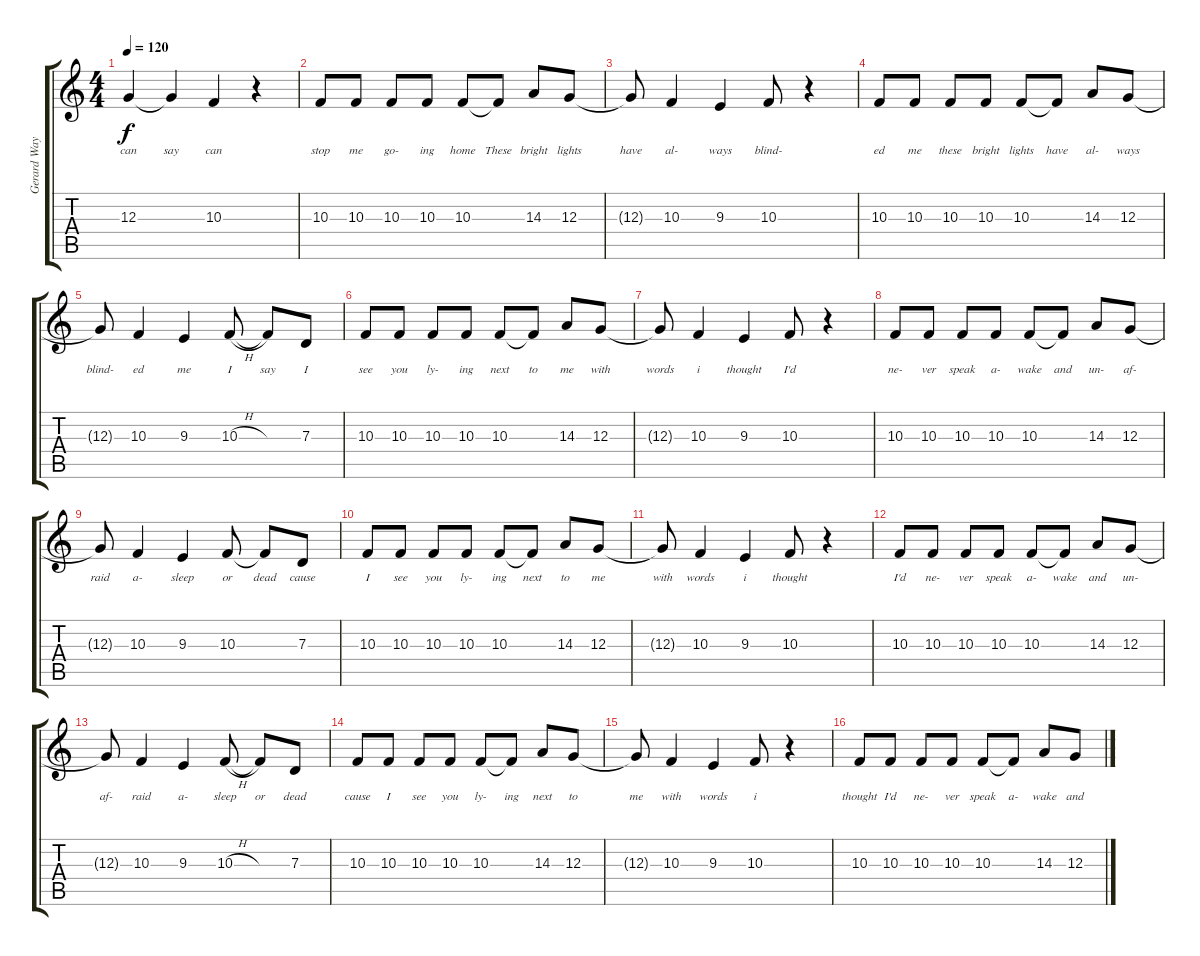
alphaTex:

\track ("Gerard Way" "Gerard Way") {instrument tenorsax}
\staff {score tabs}
\tuning (E4 B3 G3 D3 A2 E2) {hide}
\ts (4 4)
\tempo 120
\clef g2
\ks c
12.3{t}.4{lyrics (0 "can") lyrics (1 "") lyrics (2 "") lyrics (3 "") lyrics (4 "") dy f} 12.3{t}.4{lyrics (0 "say") lyrics (1 "") lyrics (2 "") lyrics (3 "") lyrics (4 "")} 10.3.4{lyrics (0 "can") lyrics (1 "") lyrics (2 "") lyrics (3 "") lyrics (4 "")} r.4 |
10.3.8{lyrics (0 "stop") lyrics (1 "") lyrics (2 "") lyrics (3 "") lyrics (4 "")} 10.3.8{lyrics (0 "me") lyrics (1 "") lyrics (2 "") lyrics (3 "") lyrics (4 "")} 10.3.8{lyrics (0 "go-") lyrics (1 "") lyrics (2 "") lyrics (3 "") lyrics (4 "")} 10.3.8{lyrics (0 "ing") lyrics (1 "") lyrics (2 "") lyrics (3 "") lyrics (4 "")} 10.3.8{lyrics (0 "home") lyrics (1 "") lyrics (2 "") lyrics (3 "") lyrics (4 "")} 10.3{t}.8{lyrics (0 "These") lyrics (1 "") lyrics (2 "") lyrics (3 "") lyrics (4 "")} 14.3.8{lyrics (0 "bright") lyrics (1 "") lyrics (2 "") lyrics (3 "") lyrics (4 "")} 12.3.8{lyrics (0 "lights") lyrics (1 "") lyrics (2 "") lyrics (3 "") lyrics (4 "")} |
12.3{t}.8{lyrics (0 "have") lyrics (1 "") lyrics (2 "") lyrics (3 "") lyrics (4 "")} 10.3.4{lyrics (0 "al-") lyrics (1 "") lyrics (2 "") lyrics (3 "") lyrics (4 "")} 9.3.4{lyrics (0 "ways") lyrics (1 "") lyrics (2 "") lyrics (3 "") lyrics (4 "")} 10.3.8{lyrics (0 "blind-") lyrics (1 "") lyrics (2 "") lyrics (3 "") lyrics (4 "")} r.4 |
10.3.8{lyrics (0 "ed") lyrics (1 "") lyrics (2 "") lyrics (3 "") lyrics (4 "")} 10.3.8{lyrics (0 "me") lyrics (1 "") lyrics (2 "") lyrics (3 "") lyrics (4 "")} 10.3.8{lyrics (0 "these") lyrics (1 "") lyrics (2 "") lyrics (3 "") lyrics (4 "")} 10.3.8{lyrics (0 "bright") lyrics (1 "") lyrics (2 "") lyrics (3 "") lyrics (4 "")} 10.3.8{lyrics (0 "lights") lyrics (1 "") lyrics (2 "") lyrics (3 "") lyrics (4 "")} 10.3{t}.8{lyrics (0 "have") lyrics (1 "") lyrics (2 "") lyrics (3 "") lyrics (4 "")} 14.3.8{lyrics (0 "al-") lyrics (1 "") lyrics (2 "") lyrics (3 "") lyrics (4 "")} 12.3.8{lyrics (0 "ways") lyrics (1 "") lyrics (2 "") lyrics (3 "") lyrics (4 "")} |
12.3{t}.8{lyrics (0 "blind-") lyrics (1 "") lyrics (2 "") lyrics (3 "") lyrics (4 "")} 10.3.4{lyrics (0 "ed") lyrics (1 "") lyrics (2 "") lyrics (3 "") lyrics (4 "")} 9.3.4{lyrics (0 "me") lyrics (1 "") lyrics (2 "") lyrics (3 "") lyrics (4 "")} 10.3{h}.8{lyrics (0 "I") lyrics (1 "") lyrics (2 "") lyrics (3 "") lyrics (4 "")} 10.3{t}.8{lyrics (0 "say") lyrics (1 "") lyrics (2 "") lyrics (3 "") lyrics (4 "")} 7.3.8{lyrics (0 "I") lyrics (1 "") lyrics (2 "") lyrics (3 "") lyrics (4 "")} |
10.3.8{lyrics (0 "see") lyrics (1 "") lyrics (2 "") lyrics (3 "") lyrics (4 "")} 10.3.8{lyrics (0 "you") lyrics (1 "") lyrics (2 "") lyrics (3 "") lyrics (4 "")} 10.3.8{lyrics (0 "ly-") lyrics (1 "") lyrics (2 "") lyrics (3 "") lyrics (4 "")} 10.3.8{lyrics (0 "ing") lyrics (1 "") lyrics (2 "") lyrics (3 "") lyrics (4 "")} 10.3.8{lyrics (0 "next") lyrics (1 "") lyrics (2 "") lyrics (3 "") lyrics (4 "")} 10.3{t}.8{lyrics (0 "to") lyrics (1 "") lyrics (2 "") lyrics (3 "") lyrics (4 "")} 14.3.8{lyrics (0 "me") lyrics (1 "") lyrics (2 "") lyrics (3 "") lyrics (4 "")} 12.3.8{lyrics (0 "with") lyrics (1 "") lyrics (2 "") lyrics (3 "") lyrics (4 "")} |
12.3{t}.8{lyrics (0 "words") lyrics (1 "") lyrics (2 "") lyrics (3 "") lyrics (4 "")} 10.3.4{lyrics (0 "i") lyrics (1 "") lyrics (2 "") lyrics (3 "") lyrics (4 "")} 9.3.4{lyrics (0 "thought") lyrics (1 "") lyrics (2 "") lyrics (3 "") lyrics (4 "")} 10.3.8{lyrics (0 "I'd") lyrics (1 "") lyrics (2 "") lyrics (3 "") lyrics (4 "")} r.4 |
10.3.8{lyrics (0 "ne-") lyrics (1 "") lyrics (2 "") lyrics (3 "") lyrics (4 "")} 10.3.8{lyrics (0 "ver") lyrics (1 "") lyrics (2 "") lyrics (3 "") lyrics (4 "")} 10.3.8{lyrics (0 "speak") lyrics (1 "") lyrics (2 "") lyrics (3 "") lyrics (4 "")} 10.3.8{lyrics (0 "a-") lyrics (1 "") lyrics (2 "") lyrics (3 "") lyrics (4 "")} 10.3.8{lyrics (0 "wake") lyrics (1 "") lyrics (2 "") lyrics (3 "") lyrics (4 "")} 10.3{t}.8{lyrics (0 "and") lyrics (1 "") lyrics (2 "") lyrics (3 "") lyrics (4 "")} 14.3.8{lyrics (0 "un-") lyrics (1 "") lyrics (2 "") lyrics (3 "") lyrics (4 "")} 12.3.8{lyrics (0 "af-") lyrics (1 "") lyrics (2 "") lyrics (3 "") lyrics (4 "")} |
12.3{t}.8{lyrics (0 "raid") lyrics (1 "") lyrics (2 "") lyrics (3 "") lyrics (4 "")} 10.3.4{lyrics (0 "a-") lyrics (1 "") lyrics (2 "") lyrics (3 "") lyrics (4 "")} 9.3.4{lyrics (0 "sleep") lyrics (1 "") lyrics (2 "") lyrics (3 "") lyrics (4 "")} 10.3.8{lyrics (0 "or") lyrics (1 "") lyrics (2 "") lyrics (3 "") lyrics (4 "")} 10.3{t}.8{lyrics (0 "dead") lyrics (1 "") lyrics (2 "") lyrics (3 "") lyrics (4 "")} 7.3.8{lyrics (0 "cause") lyrics (1 "") lyrics (2 "") lyrics (3 "") lyrics (4 "")} |
10.3.8{lyrics (0 "I") lyrics (1 "") lyrics (2 "") lyrics (3 "") lyrics (4 "")} 10.3.8{lyrics (0 "see") lyrics (1 "") lyrics (2 "") lyrics (3 "") lyrics (4 "")} 10.3.8{lyrics (0 "you") lyrics (1 "") lyrics (2 "") lyrics (3 "") lyrics (4 "")} 10.3.8{lyrics (0 "ly-") lyrics (1 "") lyrics (2 "") lyrics (3 "") lyrics (4 "")} 10.3.8{lyrics (0 "ing") lyrics (1 "") lyrics (2 "") lyrics (3 "") lyrics (4 "")} 10.3{t}.8{lyrics (0 "next") lyrics (1 "") lyrics (2 "") lyrics (3 "") lyrics (4 "")} 14.3.8{lyrics (0 "to") lyrics (1 "") lyrics (2 "") lyrics (3 "") lyrics (4 "")} 12.3.8{lyrics (0 "me") lyrics (1 "") lyrics (2 "") lyrics (3 "") lyrics (4 "")} |
12.3{t}.8{lyrics (0 "with") lyrics (1 "") lyrics (2 "") lyrics (3 "") lyrics (4 "")} 10.3.4{lyrics (0 "words") lyrics (1 "") lyrics (2 "") lyrics (3 "") lyrics (4 "")} 9.3.4{lyrics (0 "i") lyrics (1 "") lyrics (2 "") lyrics (3 "") lyrics (4 "")} 10.3.8{lyrics (0 "thought") lyrics (1 "") lyrics (2 "") lyrics (3 "") lyrics (4 "")} r.4 |
10.3.8{lyrics (0 "I'd") lyrics (1 "") lyrics (2 "") lyrics (3 "") lyrics (4 "")} 10.3.8{lyrics (0 "ne-") lyrics (1 "") lyrics (2 "") lyrics (3 "") lyrics (4 "")} 10.3.8{lyrics (0 "ver") lyrics (1 "") lyrics (2 "") lyrics (3 "") lyrics (4 "")} 10.3.8{lyrics (0 "speak") lyrics (1 "") lyrics (2 "") lyrics (3 "") lyrics (4 "")} 10.3.8{lyrics (0 "a-") lyrics (1 "") lyrics (2 "") lyrics (3 "") lyrics (4 "")} 10.3{t}.8{lyrics (0 "wake") lyrics (1 "") lyrics (2 "") lyrics (3 "") lyrics (4 "")} 14.3.8{lyrics (0 "and") lyrics (1 "") lyrics (2 "") lyrics (3 "") lyrics (4 "")} 12.3.8{lyrics (0 "un-") lyrics (1 "") lyrics (2 "") lyrics (3 "") lyrics (4 "")} |
12.3{t}.8{lyrics (0 "af-") lyrics (1 "") lyrics (2 "") lyrics (3 "") lyrics (4 "")} 10.3.4{lyrics (0 "raid") lyrics (1 "") lyrics (2 "") lyrics (3 "") lyrics (4 "")} 9.3.4{lyrics (0 "a-") lyrics (1 "") lyrics (2 "") lyrics (3 "") lyrics (4 "")} 10.3{h}.8{lyrics (0 "sleep") lyrics (1 "") lyrics (2 "") lyrics (3 "") lyrics (4 "")} 10.3{t}.8{lyrics (0 "or") lyrics (1 "") lyrics (2 "") lyrics (3 "") lyrics (4 "")} 7.3.8{lyrics (0 "dead") lyrics (1 "") lyrics (2 "") lyrics (3 "") lyrics (4 "")} |
10.3.8{lyrics (0 "cause") lyrics (1 "") lyrics (2 "") lyrics (3 "") lyrics (4 "")} 10.3.8{lyrics (0 "I") lyrics (1 "") lyrics (2 "") lyrics (3 "") lyrics (4 "")} 10.3.8{lyrics (0 "see") lyrics (1 "") lyrics (2 "") lyrics (3 "") lyrics (4 "")} 10.3.8{lyrics (0 "you") lyrics (1 "") lyrics (2 "") lyrics (3 "") lyrics (4 "")} 10.3.8{lyrics (0 "ly-") lyrics (1 "") lyrics (2 "") lyrics (3 "") lyrics (4 "")} 10.3{t}.8{lyrics (0 "ing") lyrics (1 "") lyrics (2 "") lyrics (3 "") lyrics (4 "")} 14.3.8{lyrics (0 "next") lyrics (1 "") lyrics (2 "") lyrics (3 "") lyrics (4 "")} 12.3.8{lyrics (0 "to") lyrics (1 "") lyrics (2 "") lyrics (3 "") lyrics (4 "")} |
12.3{t}.8{lyrics (0 "me") lyrics (1 "") lyrics (2 "") lyrics (3 "") lyrics (4 "")} 10.3.4{lyrics (0 "with") lyrics (1 "") lyrics (2 "") lyrics (3 "") lyrics (4 "")} 9.3.4{lyrics (0 "words") lyrics (1 "") lyrics (2 "") lyrics (3 "") lyrics (4 "")} 10.3.8{lyrics (0 "i") lyrics (1 "") lyrics (2 "") lyrics (3 "") lyrics (4 "")} r.4 |
10.3.8{lyrics (0 "thought") lyrics (1 "") lyrics (2 "") lyrics (3 "") lyrics (4 "")} 10.3.8{lyrics (0 "I'd") lyrics (1 "") lyrics (2 "") lyrics (3 "") lyrics (4 "")} 10.3.8{lyrics (0 "ne-") lyrics (1 "") lyrics (2 "") lyrics (3 "") lyrics (4 "")} 10.3.8{lyrics (0 "ver") lyrics (1 "") lyrics (2 "") lyrics (3 "") lyrics (4 "")} 10.3.8{lyrics (0 "speak") lyrics (1 "") lyrics (2 "") lyrics (3 "") lyrics (4 "")} 10.3{t}.8{lyrics (0 "a-") lyrics (1 "") lyrics (2 "") lyrics (3 "") lyrics (4 "")} 14.3.8{lyrics (0 "wake") lyrics (1 "") lyrics (2 "") lyrics (3 "") lyrics (4 "")} 12.3.8{lyrics (0 "and") lyrics (1 "") lyrics (2 "") lyrics (3 "") lyrics (4 "")}
